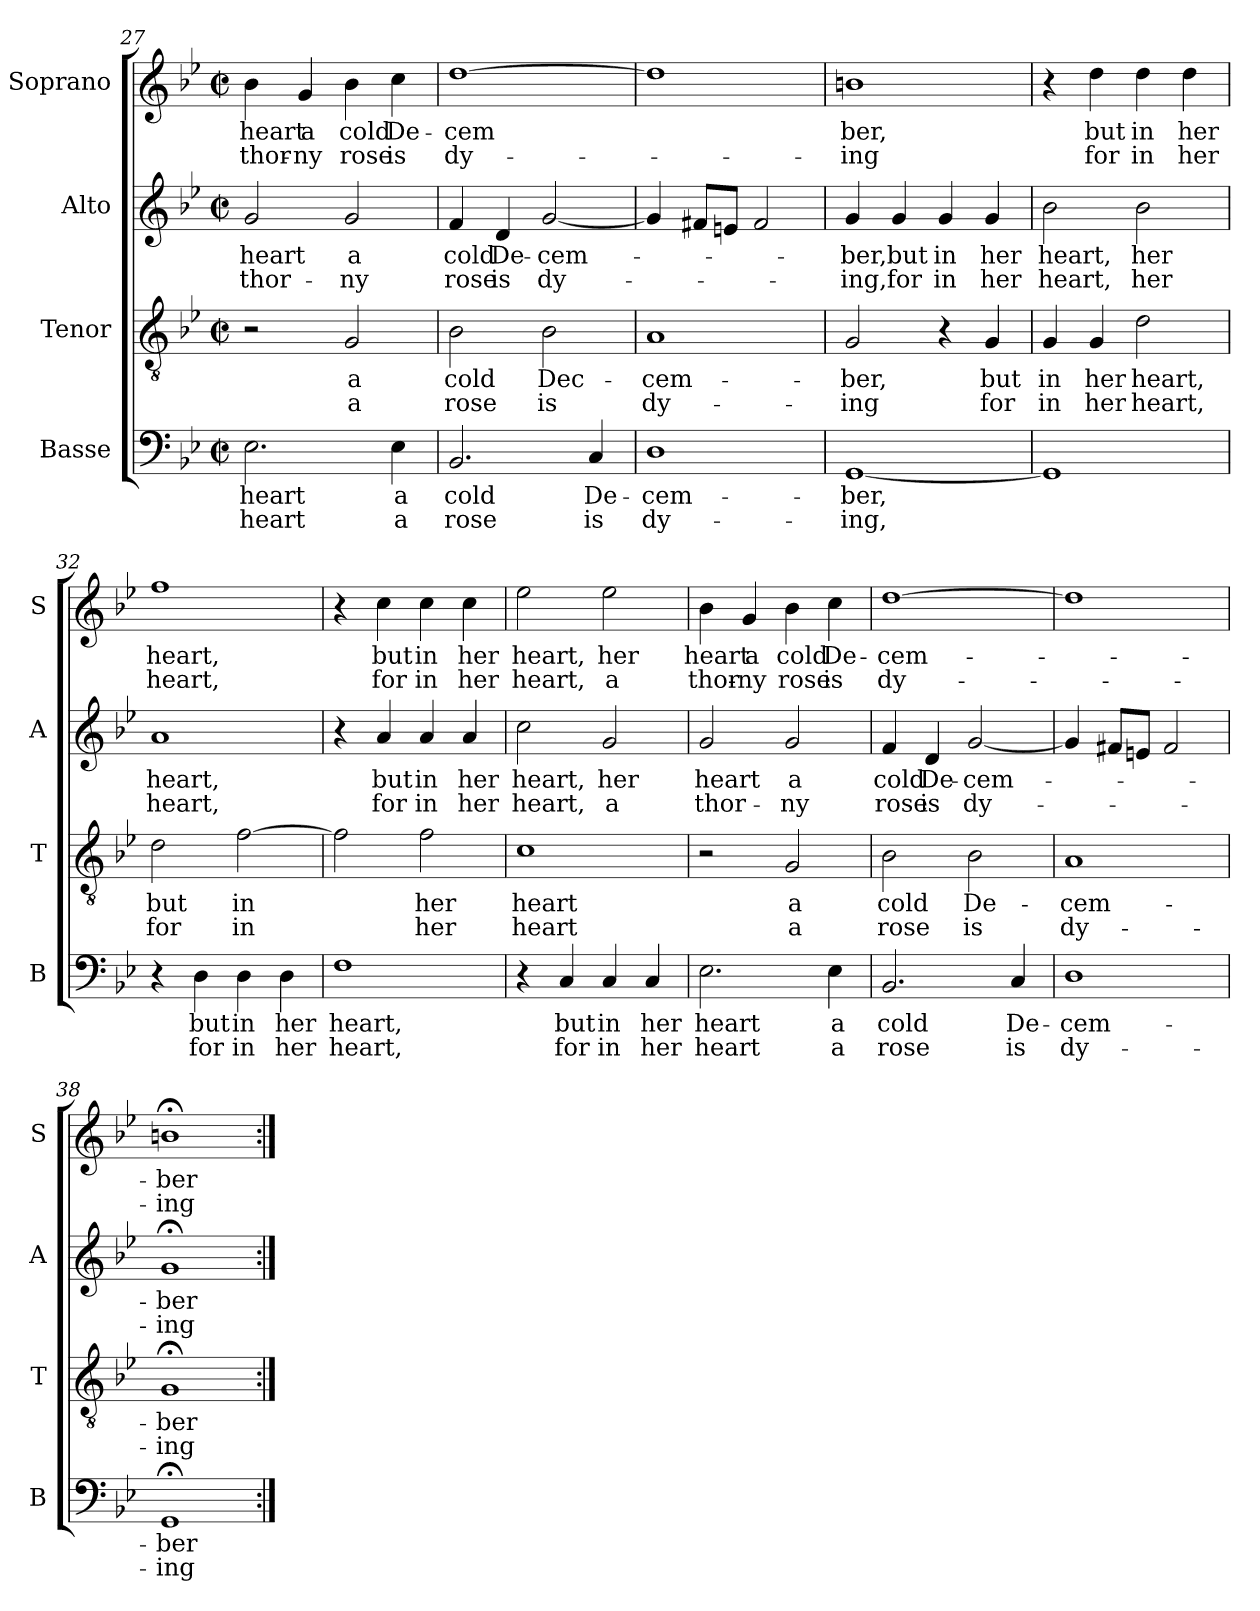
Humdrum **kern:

**kern	**text	**text	**kern	**text	**text	**kern	**text	**text	**kern	**text	**text
*part4	*part4	*part4	*part3	*part3	*part3	*part2	*part2	*part2	*part1	*part1	*part1
*staff4	*staff4	*staff4	*staff3	*staff3	*staff3	*staff2	*staff2	*staff2	*staff1	*staff1	*staff1
*I"Basse	*	*	*I"Tenor	*	*	*I"Alto	*	*	*I"Soprano	*	*
*I'B	*	*	*I'T	*	*	*I'A	*	*	*I'S	*	*
*clefF4	*	*	*clefGv2	*	*	*clefG2	*	*	*clefG2	*	*
*k[b-e-]	*	*	*k[b-e-]	*	*	*k[b-e-]	*	*	*k[b-e-]	*	*
*M4/4	*	*	*M4/4	*	*	*M4/4	*	*	*M4/4	*	*
*met(c|)	*	*	*met(c|)	*	*	*met(c|)	*	*	*met(c|)	*	*
=27	=27	=27	=27	=27	=27	=27	=27	=27	=27	=27	=27
!	!LO:LY:b	!LO:LY:b	!	!	!	!	!LO:LY:b	!LO:LY:b	!	!LO:LY:b	!LO:LY:b
2.E-\	heart	heart	2r	.	.	2g/	heart	thor-	4b-\	heart	thor-
!	!	!	!	!	!	!	!	!	!	!LO:LY:b	!LO:LY:b
.	.	.	.	.	.	.	.	.	4g/	a	-ny
!	!	!	!	!LO:LY:b	!LO:LY:b	!	!LO:LY:b	!LO:LY:b	!	!LO:LY:b	!LO:LY:b
.	.	.	2G/	a	a	2g/	a	-ny	4b-\	cold	rose
!	!LO:LY:b	!LO:LY:b	!	!	!	!	!	!	!	!LO:LY:b	!LO:LY:b
4E-\	a	a	.	.	.	.	.	.	4cc\	De-	is
=28	=28	=28	=28	=28	=28	=28	=28	=28	=28	=28	=28
!	!LO:LY:b	!LO:LY:b	!	!LO:LY:b	!LO:LY:b	!	!LO:LY:b	!LO:LY:b	!	!LO:LY:b	!LO:LY:b
2.BB-/	cold	rose	2B-\	cold	rose	4f/	cold	rose	[1dd	-cem	dy-
!	!	!	!	!	!	!	!LO:LY:b	!LO:LY:b	!	!	!
.	.	.	.	.	.	4d/	De-	is	.	.	.
!	!	!	!	!LO:LY:b	!LO:LY:b	!	!LO:LY:b	!LO:LY:b	!	!	!
.	.	.	2B-\	Dec-	is	[2g/	-cem-	dy-	.	.	.
!	!LO:LY:b	!LO:LY:b	!	!	!	!	!	!	!	!	!
4C/	De-	is	.	.	.	.	.	.	.	.	.
=29	=29	=29	=29	=29	=29	=29	=29	=29	=29	=29	=29
!	!LO:LY:b	!LO:LY:b	!	!LO:LY:b	!LO:LY:b	!	!	!	!	!	!
1D	-cem-	dy-	1A	-cem-	dy-	4g/]	.	.	1dd]	.	.
.	.	.	.	.	.	8f#X/L	.	.	.	.	.
.	.	.	.	.	.	8en/J	.	.	.	.	.
.	.	.	.	.	.	2f#/	.	.	.	.	.
=30	=30	=30	=30	=30	=30	=30	=30	=30	=30	=30	=30
!	!LO:LY:b	!LO:LY:b	!	!LO:LY:b	!LO:LY:b	!	!LO:LY:b	!LO:LY:b	!	!LO:LY:b	!LO:LY:b
[1GG	-ber,	-ing,	2G/	-ber,	-ing	4g/	-ber,	-ing,	1bn	ber,	-ing
!	!	!	!	!	!	!	!LO:LY:b	!LO:LY:b	!	!	!
.	.	.	.	.	.	4g/	but	for	.	.	.
!	!	!	!	!	!	!	!LO:LY:b	!LO:LY:b	!	!	!
.	.	.	4r	.	.	4g/	in	in	.	.	.
!	!	!	!	!LO:LY:b	!LO:LY:b	!	!LO:LY:b	!LO:LY:b	!	!	!
.	.	.	4G/	but	for	4g/	her	her	.	.	.
=31	=31	=31	=31	=31	=31	=31	=31	=31	=31	=31	=31
!	!	!	!	!LO:LY:b	!LO:LY:b	!	!LO:LY:b	!LO:LY:b	!	!	!
1GG]	.	.	4G/	in	in	2b-\	heart,	heart,	4r	.	.
!	!	!	!	!LO:LY:b	!LO:LY:b	!	!	!	!	!LO:LY:b	!LO:LY:b
.	.	.	4G/	her	her	.	.	.	4dd\	but	for
!	!	!	!	!LO:LY:b	!LO:LY:b	!	!LO:LY:b	!LO:LY:b	!	!LO:LY:b	!LO:LY:b
.	.	.	2d\	heart,	heart,	2b-\	her	her	4dd\	in	in
!	!	!	!	!	!	!	!	!	!	!LO:LY:b	!LO:LY:b
.	.	.	.	.	.	.	.	.	4dd\	her	her
!!LO:PB:g=z
=32	=32	=32	=32	=32	=32	=32	=32	=32	=32	=32	=32
!	!	!	!	!LO:LY:b	!LO:LY:b	!	!LO:LY:b	!LO:LY:b	!	!LO:LY:b	!LO:LY:b
4r	.	.	2d\	but	for	1a	heart,	heart,	1ff	heart,	heart,
!	!LO:LY:b	!LO:LY:b	!	!	!	!	!	!	!	!	!
4D\	but	for	.	.	.	.	.	.	.	.	.
!	!LO:LY:b	!LO:LY:b	!	!LO:LY:b	!LO:LY:b	!	!	!	!	!	!
4D\	in	in	[2f\	in	in	.	.	.	.	.	.
!	!LO:LY:b	!LO:LY:b	!	!	!	!	!	!	!	!	!
4D\	her	her	.	.	.	.	.	.	.	.	.
=33	=33	=33	=33	=33	=33	=33	=33	=33	=33	=33	=33
!	!LO:LY:b	!LO:LY:b	!	!	!	!	!	!	!	!	!
1F	heart,	heart,	2f\]	.	.	4r	.	.	4r	.	.
!	!	!	!	!	!	!	!LO:LY:b	!LO:LY:b	!	!LO:LY:b	!LO:LY:b
.	.	.	.	.	.	4a/	but	for	4cc\	but	for
!	!	!	!	!LO:LY:b	!LO:LY:b	!	!LO:LY:b	!LO:LY:b	!	!LO:LY:b	!LO:LY:b
.	.	.	2f\	her	her	4a/	in	in	4cc\	in	in
!	!	!	!	!	!	!	!LO:LY:b	!LO:LY:b	!	!LO:LY:b	!LO:LY:b
.	.	.	.	.	.	4a/	her	her	4cc\	her	her
=34	=34	=34	=34	=34	=34	=34	=34	=34	=34	=34	=34
!	!	!	!	!LO:LY:b	!LO:LY:b	!	!LO:LY:b	!LO:LY:b	!	!LO:LY:b	!LO:LY:b
4r	.	.	1c	heart	heart	2cc\	heart,	heart,	2ee-\	heart,	heart,
!	!LO:LY:b	!LO:LY:b	!	!	!	!	!	!	!	!	!
4C/	but	for	.	.	.	.	.	.	.	.	.
!	!LO:LY:b	!LO:LY:b	!	!	!	!	!LO:LY:b	!LO:LY:b	!	!LO:LY:b	!LO:LY:b
4C/	in	in	.	.	.	2g/	her	a	2ee-\	her	a
!	!LO:LY:b	!LO:LY:b	!	!	!	!	!	!	!	!	!
4C/	her	her	.	.	.	.	.	.	.	.	.
=35	=35	=35	=35	=35	=35	=35	=35	=35	=35	=35	=35
!	!LO:LY:b	!LO:LY:b	!	!	!	!	!LO:LY:b	!LO:LY:b	!	!LO:LY:b	!LO:LY:b
2.E-\	heart	heart	2r	.	.	2g/	heart	thor-	4b-\	heart	thor-
!	!	!	!	!	!	!	!	!	!	!LO:LY:b	!LO:LY:b
.	.	.	.	.	.	.	.	.	4g/	a	-ny
!	!	!	!	!LO:LY:b	!LO:LY:b	!	!LO:LY:b	!LO:LY:b	!	!LO:LY:b	!LO:LY:b
.	.	.	2G/	a	a	2g/	a	-ny	4b-\	cold	rose
!	!LO:LY:b	!LO:LY:b	!	!	!	!	!	!	!	!LO:LY:b	!LO:LY:b
4E-\	a	a	.	.	.	.	.	.	4cc\	De-	is
=36	=36	=36	=36	=36	=36	=36	=36	=36	=36	=36	=36
!	!LO:LY:b	!LO:LY:b	!	!LO:LY:b	!LO:LY:b	!	!LO:LY:b	!LO:LY:b	!	!LO:LY:b	!LO:LY:b
2.BB-/	cold	rose	2B-\	cold	rose	4f/	cold	rose	[1dd	-cem-	dy-
!	!	!	!	!	!	!	!LO:LY:b	!LO:LY:b	!	!	!
.	.	.	.	.	.	4d/	De-	is	.	.	.
!	!	!	!	!LO:LY:b	!LO:LY:b	!	!LO:LY:b	!LO:LY:b	!	!	!
.	.	.	2B-\	De-	is	[2g/	-cem-	dy-	.	.	.
!	!LO:LY:b	!LO:LY:b	!	!	!	!	!	!	!	!	!
4C/	De-	is	.	.	.	.	.	.	.	.	.
=37	=37	=37	=37	=37	=37	=37	=37	=37	=37	=37	=37
!	!LO:LY:b	!LO:LY:b	!	!LO:LY:b	!LO:LY:b	!	!	!	!	!	!
1D	-cem-	dy-	1A	-cem-	dy-	4g/]	.	.	1dd]	.	.
.	.	.	.	.	.	8f#X/L	.	.	.	.	.
.	.	.	.	.	.	8en/J	.	.	.	.	.
.	.	.	.	.	.	2f#/	.	.	.	.	.
=38	=38	=38	=38	=38	=38	=38	=38	=38	=38	=38	=38
!	!LO:LY:b	!LO:LY:b	!	!LO:LY:b	!LO:LY:b	!	!LO:LY:b	!LO:LY:b	!	!LO:LY:b	!LO:LY:b
1GG;<	-ber	-ing	1G;<	-ber	-ing	1g;<	-ber	-ing	1bn;<	-ber	-ing
=:|!	=:|!	=:|!	=:|!	=:|!	=:|!	=:|!	=:|!	=:|!	=:|!	=:|!	=:|!
*-	*-	*-	*-	*-	*-	*-	*-	*-	*-	*-	*-
